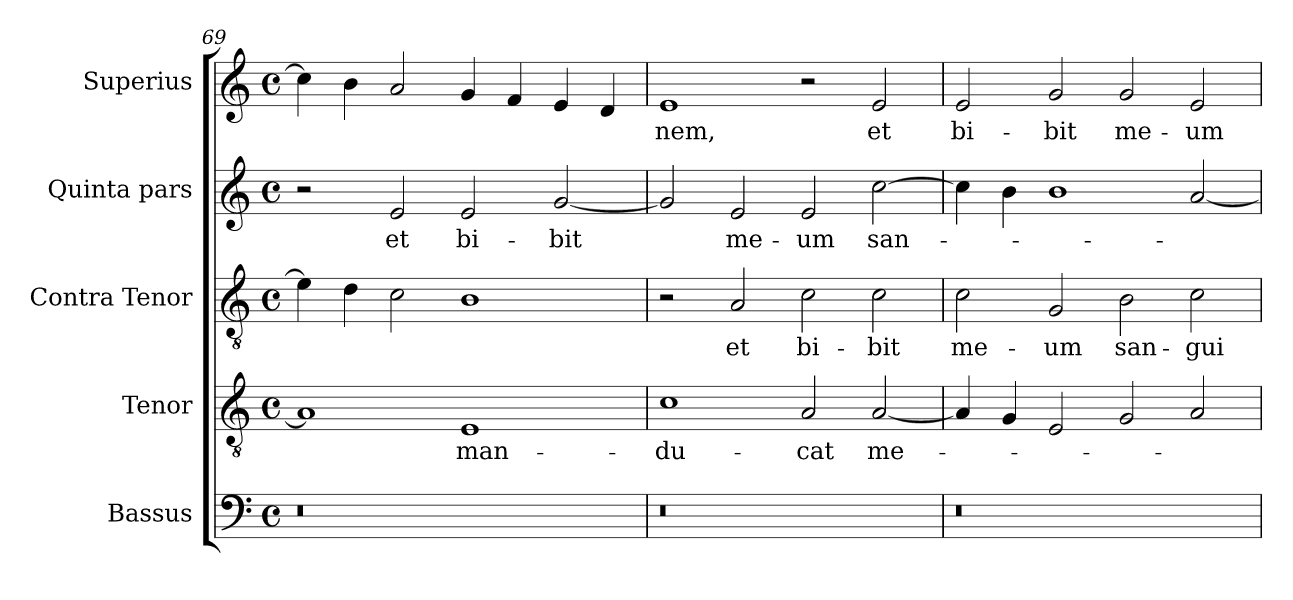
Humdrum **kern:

**kern	**kern	**text	**kern	**text	**kern	**text	**kern	**text
*part5	*part4	*part4	*part3	*part3	*part2	*part2	*part1	*part1
*staff5	*staff4	*staff4	*staff3	*staff3	*staff2	*staff2	*staff1	*staff1
*I"Bassus	*I"Tenor	*	*I"Contra Tenor	*	*I"Quinta pars	*	*I"Superius	*
*clefF4	*clefGv2	*	*clefGv2	*	*clefG2	*	*clefG2	*
*M4/4	*M4/4	*	*M4/4	*	*M4/4	*	*M4/4	*
*met(c)	*met(c)	*	*met(c)	*	*met(c)	*	*met(c)	*
=69	=69	=69	=69	=69	=69	=69	=69	=69
0r	1A]	.	4e\]	.	2r	.	4cc\]	.
.	.	.	4d\	.	.	.	4b\	.
!	!	!	!	!	!	!LO:LY:b:cj	!	!
.	.	.	2c\	.	2e/	et	2a/	.
!	!	!LO:LY:b:cj	!	!	!	!LO:LY:b:cj	!	!
.	1E	man-	1B	.	2e/	bi-	4g/	.
.	.	.	.	.	.	.	4f/	.
!	!	!	!	!	!	!LO:LY:b	!	!
.	.	.	.	.	[<2g/	-bit	4e/	.
.	.	.	.	.	.	.	4d/	.
=70	=70	=70	=70	=70	=70	=70	=70	=70
!	!	!LO:LY:b:cj	!	!	!	!	!	!LO:LY:b:cj
0r	1c	-du-	2r	.	2g/]	.	1e	-nem,
!	!	!	!	!LO:LY:b:cj	!	!LO:LY:b:cj	!	!
.	.	.	2A/	et	2e/	me-	.	.
!	!	!LO:LY:b:cj	!	!LO:LY:b:cj	!	!LO:LY:b:cj	!	!
.	2A/	-cat	2c\	bi-	2e/	-um	2r	.
!	!	!LO:LY:b	!	!LO:LY:b:cj	!	!LO:LY:b	!	!LO:LY:b:cj
.	[<2A/	me-	2c\	-bit	[>2cc\	san-	2e/	et
=71	=71	=71	=71	=71	=71	=71	=71	=71
!	!	!	!	!LO:LY:b:cj	!	!	!	!LO:LY:b:cj
0r	4A/]	.	2c\	me-	4cc\]	.	2e/	bi-
.	4G/	.	.	.	4b\	.	.	.
!	!	!	!	!LO:LY:b:cj	!	!	!	!LO:LY:b:cj
.	2E/	.	2G/	-um	1b	.	2g/	-bit
!	!	!	!	!LO:LY:b:cj	!	!	!	!LO:LY:b:cj
.	2G/	.	2B\	san-	.	.	2g/	me-
!	!	!	!	!LO:LY:b:cj	!	!	!	!LO:LY:b:cj
.	2A/	.	2c\	-gui-	[<2a/	.	2e/	-um
=	=	=	=	=	=	=	=	=
*-	*-	*-	*-	*-	*-	*-	*-	*-
